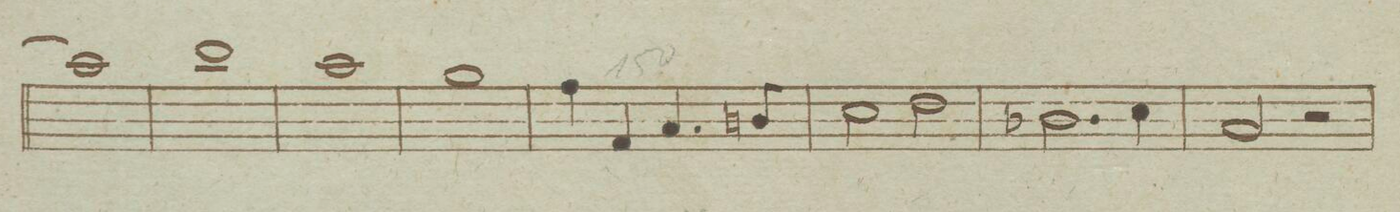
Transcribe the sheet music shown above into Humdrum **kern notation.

**kern	**dynam
*I"Clarinetto 1o. in B	*
*clefG2	*
*k[b-e-a-]	*
*met(c)	*
*M4/4	*
1gg]	.
=143	=143
1aa-	.
=144	=144
1gg	.
=145	=145
1ff	.
=146	=146
4ee-\	.
4e-/	.
4.g/	.
8a/	.
=147	=147
2b-\	.
2cc\	.
=148	=148
2.a-X\	.
4b-\	.
=149	=149
2g/	.
2r	.
=150	=150
*-	*-
